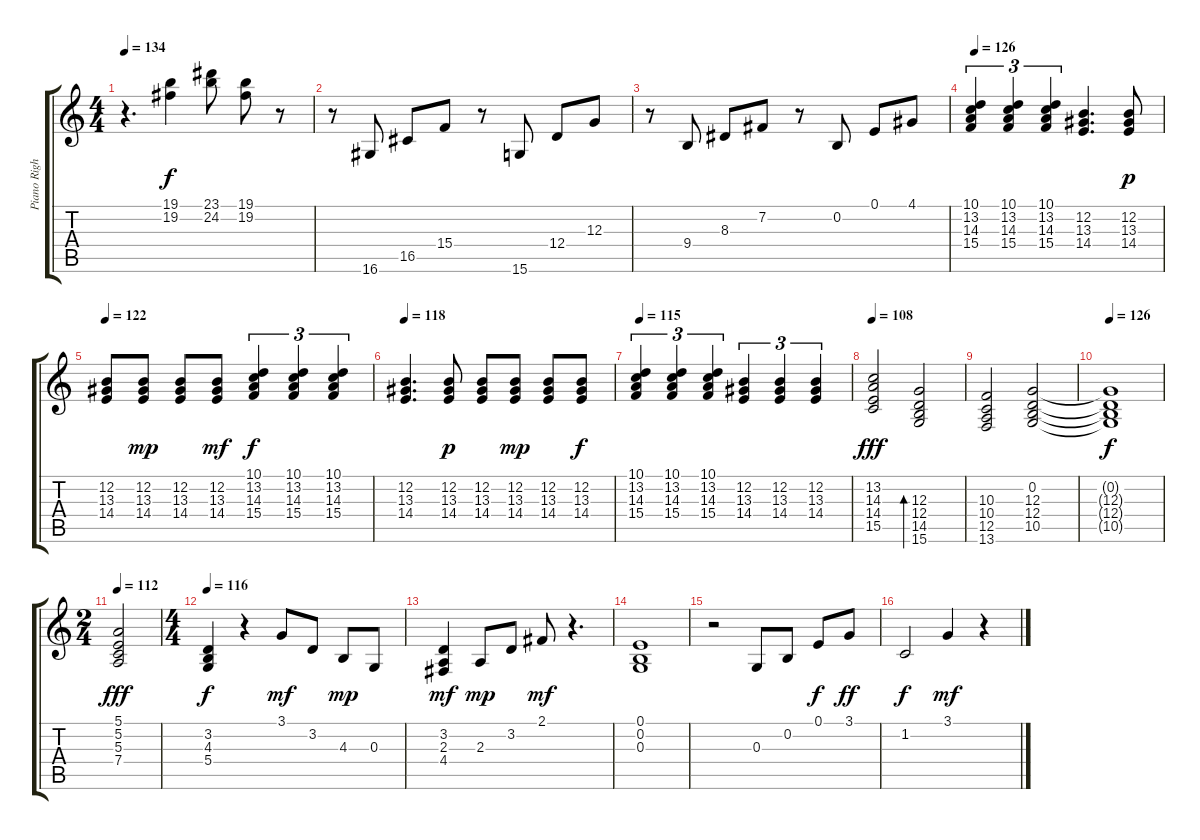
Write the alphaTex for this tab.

\track ("Piano Right Hand" "Piano Righ") {instrument acousticgrandpiano}
\staff {score tabs}
\tuning (E4 B3 G3 D3 A2 E2) {hide}
\ts (4 4)
\tempo 134
\clef g2
\ks c
r.4{d dy f} (19.1 19.2).4 (23.1 24.2).8 (19.1 19.2).8 r.8 |
r.8 16.6.8 16.5.8 15.4.8 r.8 15.6.8 12.4.8 12.3.8 |
r.8 9.4.8 8.3.8 7.2.8 r.8 0.2.8 0.1.8 4.1.8 |
\tempo 126
(10.1 13.2 14.3 15.4).4{tu (3 2)} (10.1 13.2 14.3 15.4).4{tu (3 2)} (10.1 13.2 14.3 15.4).4{tu (3 2)} (12.2 13.3 14.4).4{d} (12.2 13.3 14.4).8{dy p} |
\tempo 122
(12.2 13.3 14.4).8 (12.2 13.3 14.4).8{dy mp} (12.2 13.3 14.4).8 (12.2 13.3 14.4).8{dy mf} (10.1 13.2 14.3 15.4).4{tu (3 2) dy f} (10.1 13.2 14.3 15.4).4{tu (3 2)} (10.1 13.2 14.3 15.4).4{tu (3 2)} |
\tempo 118
(12.2 13.3 14.4).4{d} (12.2 13.3 14.4).8{dy p} (12.2 13.3 14.4).8 (12.2 13.3 14.4).8{dy mp} (12.2 13.3 14.4).8 (12.2 13.3 14.4).8{dy f} |
\tempo 115
(10.1 13.2 14.3 15.4).4{tu (3 2)} (10.1 13.2 14.3 15.4).4{tu (3 2)} (10.1 13.2 14.3 15.4).4{tu (3 2)} (12.2 13.3 14.4).4{tu (3 2)} (12.2 13.3 14.4).4{tu (3 2)} (12.2 13.3 14.4).4{tu (3 2)} |
\tempo 108
(13.2 14.3 14.4 15.5).2{dy fff} (12.3 12.4 14.5 15.6).2{bd 120} |
(10.3 10.4 12.5 13.6).2 (0.2 12.3 12.4 10.5).2 |
\tempo 126
(0.2{t} 12.3{t} 12.4{t} 10.5{t}).1{dy f} |
\ts (2 4)
\tempo 112
(5.1 5.2 5.3 7.4).2{dy fff} |
\ts (4 4)
\tempo 116
(3.2 4.3 5.4).4{dy f} r.4 3.1.8{dy mf} 3.2.8 4.3.8{dy mp} 0.3.8 |
(3.2 2.3 4.4).4{dy mf} 2.3.8{dy mp} 3.2.8 2.1.8{dy mf} r.4{d} |
(0.1 0.2 0.3).1 |
r.2 0.3.8 0.2.8 0.1.8{dy f} 3.1.8{dy ff} |
1.2.2{dy f} 3.1.4{dy mf} r.4
